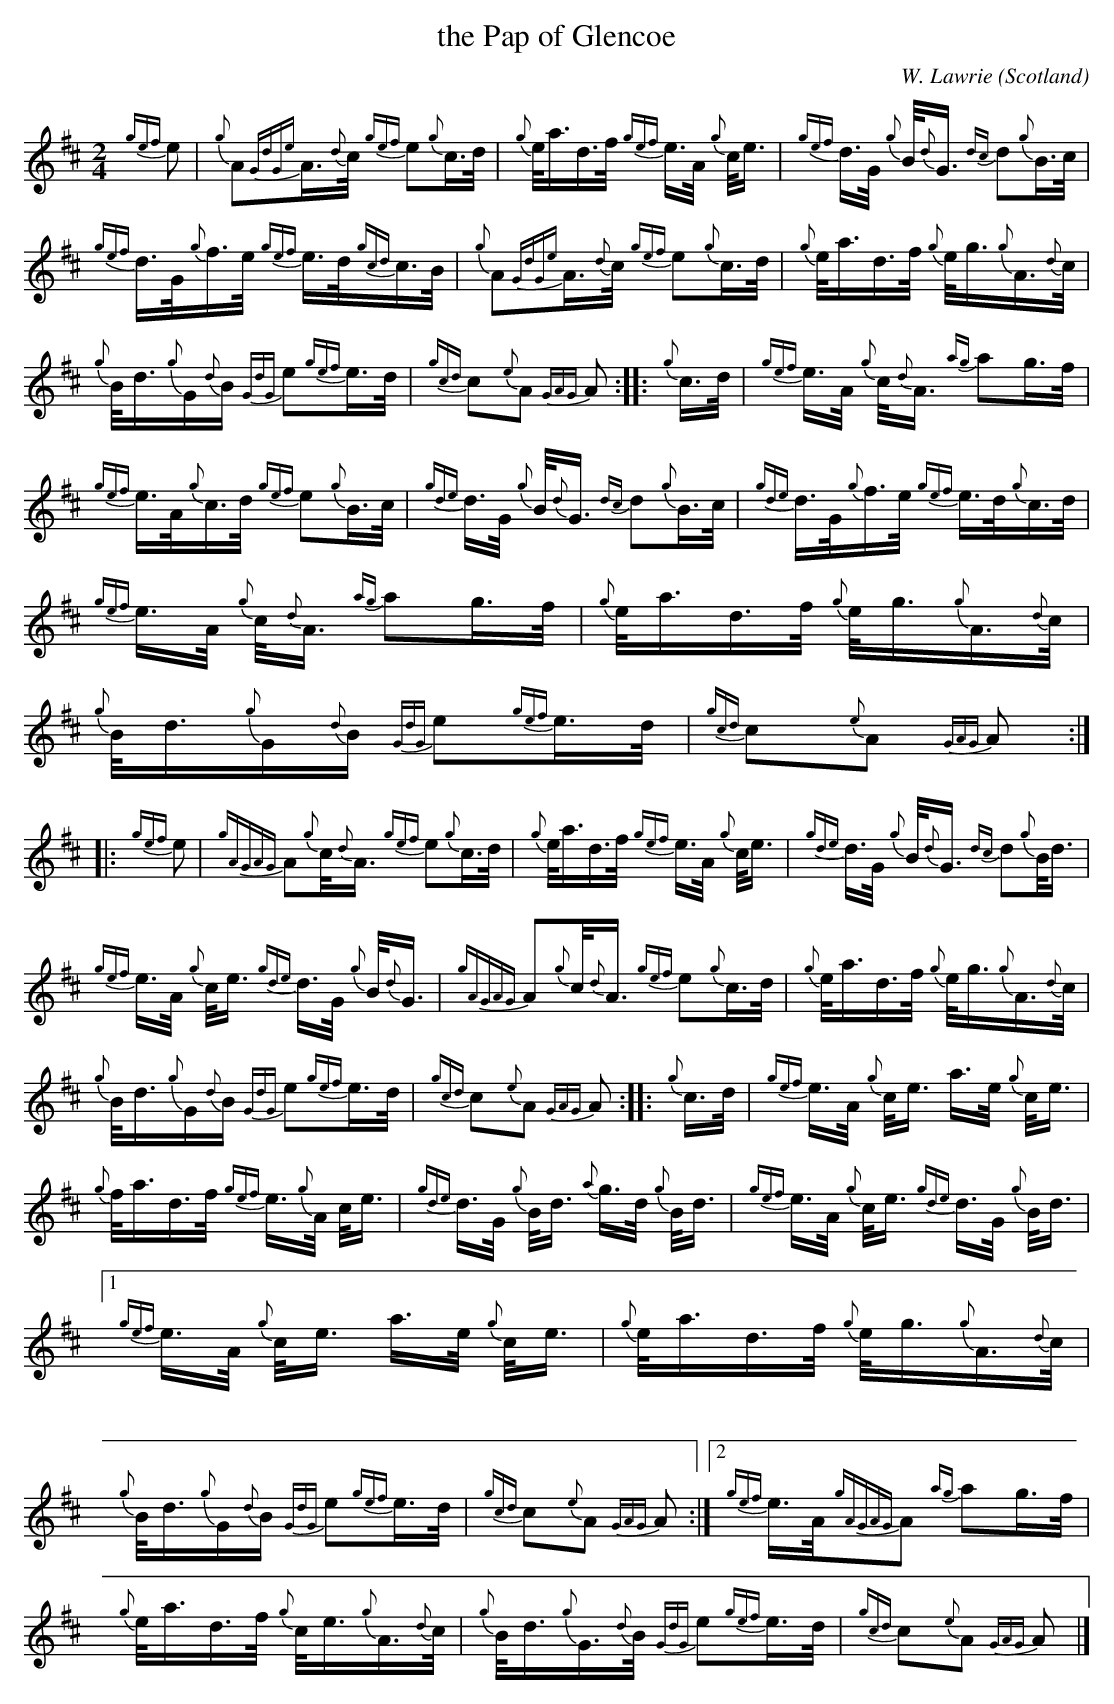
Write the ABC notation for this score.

X:1
T:the Pap of Glencoe
O:Scotland
M:2/4
C:W. Lawrie
K:Amix
{gef}e2|\
{g}A2{GdGe}A>{d}c {gef}e2{g}c>d|\
{g}e<ad>f {gef}e>A {g}c<e|\
{gef}d>G {g}B<{d}G {dc}d2{g}B>c|\
{gef}d>G{g}f>e {gef}e>d{gcd}c>B|\
{g}A2{GdGe}A>{d}c {gef}e2{g}c>d|\
{g}e<ad>f {g}e<g{g}A>{d}c|\
{g}B<d{g}G{d}B {GdG}e2{gef}e>d|\
{gcd}c2{e}A2 {GAG}A2 ::\
{g}c>d|\
{gef}e>A {g}c<{d}A {ag}a2g>f|\
{gef}e>A{g}c>d {gef}e2{g}B>c|\
{gde}d>G {g}B<{d}G {dc}d2{g}B>c|\
{gde}d>G{g}f>e {gef}e>d{g}c>d|\
{gef}e>A {g}c<{d}A {ag}a2g>f|\
{g}e<ad>f {g}e<g{g}A>{d}c|\
{g}B<d{g}G{d}B {GdG}e2{gef}e>d|\
{gcd}c2{e}A2 {GAG}A2 ::
{gef}e2|\
{gAGAG}A2{g}c<{d}A {gef}e2{g}c>d|\
{g}e<ad>f {gef}e>A {g}c<e|\
{gde}d>G {g}B<{d}G {dc}d2{g}B<d|\
{gef}e>A {g}c<e {gde}d>G {g}B<{d}G|\
{gAGAG}A2{g}c<{d}A {gef}e2{g}c>d|\
{g}e<ad>f {g}e<g{g}A>{d}c|\
{g}B<d{g}G{d}B {GdG}e2{gef}e>d|\
{gcd}c2{e}A2 {GAG}A2 ::\
{g}c>d|\
{gef}e>A {g}c<e a>e {g}c<e|\
{g}f<ad>f {gef}e>{g}A c<e|\
{gde}d>G {g}B<d {a}g>d {g}B<d|\
{gef}e>A {g}c<e {gde}d>G {g}B<d|1\
{gef}e>A {g}c<e a>e {g}c<e|\
{g}e<ad>f {g}e<g{g}A>{d}c|\
{g}B<d{g}G{d}B {GdG}e2{gef}e>d|\
{gcd}c2{e}A2 {GAG}A2 :|2\
{gef}e>A{gAGAG}A2 {ag}a2g>f|\
{g}e<ad>f {g}c<e{g}A>{d}c|\
{g}B<d{g}G>{d}B {GdG}e2{gef}e>d|\
{gcd}c2{e}A2 {GAG}A2|]
